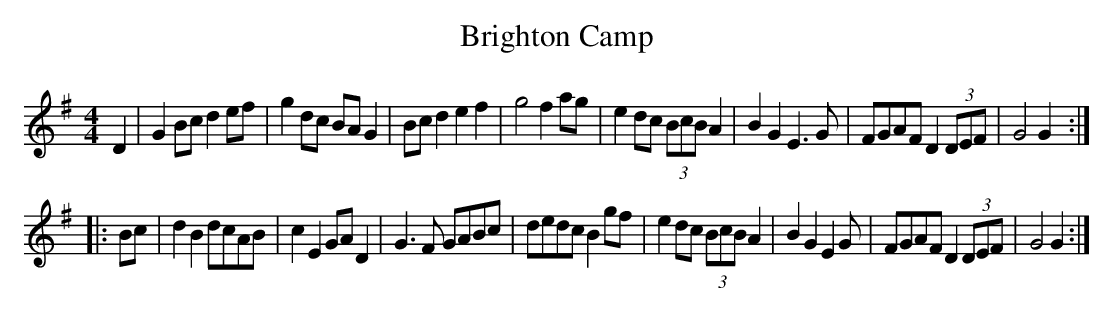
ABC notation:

X:1
T:Brighton Camp
M:4/4
L:1/8
K:G
D2| G2 Bc d2 ef| g2 dc BA G2| Bc d2 e2 f2 | g4 f2 ag| e2 dc (3BcB A2| B2 G2 E3 G| FGAF D2 (3DEF| G4 G2:|
|: Bc| d2 B2 dcAB| c2 E2 GA D2| G3 F GABc| dedc B2 gf| e2 dc (3BcB A2| B2 G2 E2 G| FGAF D2 (3DEF| G4 G2:|
